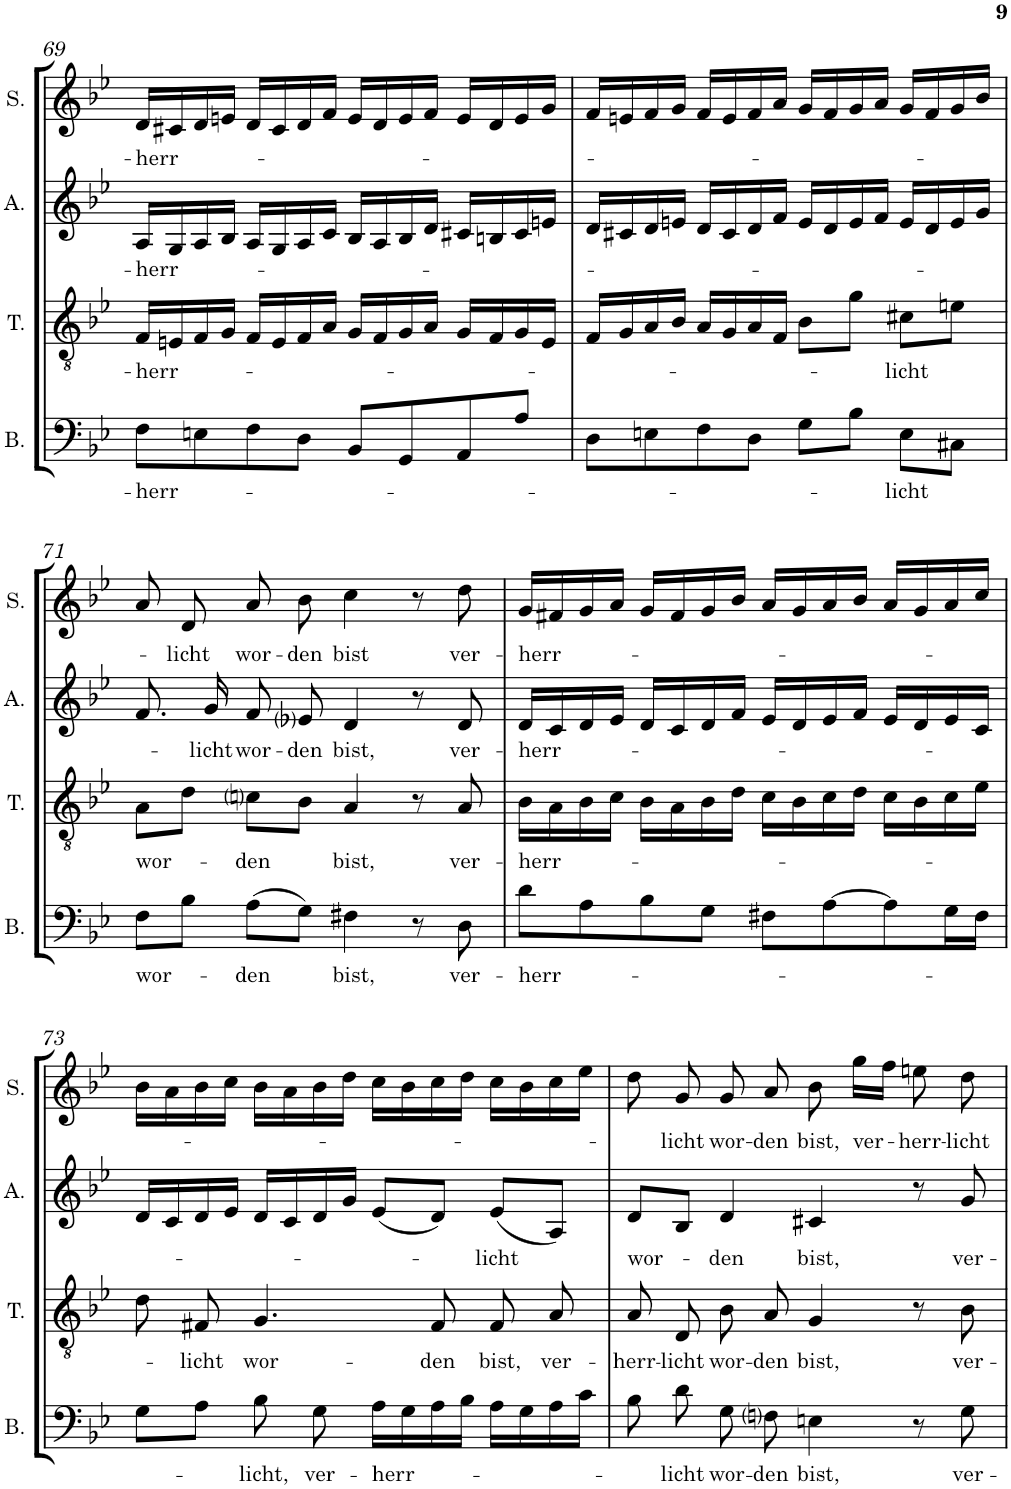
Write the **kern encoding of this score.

**kern	**text	**kern	**text	**kern	**text	**kern	**text
*part4	*part4	*part3	*part3	*part2	*part2	*part1	*part1
*staff4	*staff4	*staff3	*staff3	*staff2	*staff2	*staff1	*staff1
*I"Baß	*	*I"Tenor	*	*I"Alt	*	*I"Sopran	*
*I'B.	*	*I'T.	*	*I'A.	*	*I'S.	*
!!LO:PB:g=z
*clefF4	*	*clefGv2	*	*clefG2	*	*clefG2	*
*k[b-e-]	*	*k[b-e-]	*	*k[b-e-]	*	*k[b-e-]	*
*B-:	*	*B-:	*	*B-:	*	*B-:	*
*M4/4	*	*M4/4	*	*M4/4	*	*M4/4	*
=69	=69	=69	=69	=69	=69	=69	=69
!	!LO:LY:b	!	!LO:LY:b	!	!LO:LY:b	!	!LO:LY:b
8F\L	-herr-	16F/LL	-herr-	16A/LL	-herr-	16d/LL	-herr-
.	.	16En/	.	16G/	.	16c#X/	.
8En\	.	16F/	.	16A/	.	16d/	.
.	.	16G/JJ	.	16B-/JJ	.	16en/JJ	.
8F\	.	16F/LL	.	16A/LL	.	16d/LL	.
.	.	16E/	.	16G/	.	16c#/	.
8D\J	.	16F/	.	16A/	.	16d/	.
.	.	16A/JJ	.	16c/JJ	.	16f/JJ	.
8BB-/L	.	16G/LL	.	16B-/LL	.	16e/LL	.
.	.	16F/	.	16A/	.	16d/	.
8GG/	.	16G/	.	16B-/	.	16e/	.
.	.	16A/JJ	.	16d/JJ	.	16f/JJ	.
8AA/	.	16G/LL	.	16c#X/LL	.	16e/LL	.
.	.	16F/	.	16Bn/	.	16d/	.
8A/J	.	16G/	.	16c#/	.	16e/	.
.	.	16E/JJ	.	16en/JJ	.	16g/JJ	.
=70	=70	=70	=70	=70	=70	=70	=70
8D\L	.	16F/LL	.	16d/LL	.	16f/LL	.
.	.	16G/	.	16c#X/	.	16en/	.
8En\	.	16A/	.	16d/	.	16f/	.
.	.	16B-/JJ	.	16en/JJ	.	16g/JJ	.
8F\	.	16A/LL	.	16d/LL	.	16f/LL	.
.	.	16G/	.	16c#/	.	16e/	.
8D\J	.	16A/	.	16d/	.	16f/	.
.	.	16F/JJ	.	16f/JJ	.	16a/JJ	.
8G\L	.	8B-\L	.	16e/LL	.	16g/LL	.
.	.	.	.	16d/	.	16f/	.
8B-\J	.	8g\J	.	16e/	.	16g/	.
.	.	.	.	16f/JJ	.	16a/JJ	.
!	!LO:LY:b	!	!LO:LY:b	!	!	!	!
8E\L	-licht	8c#X\L	-licht	16e/LL	.	16g/LL	.
.	.	.	.	16d/	.	16f/	.
8C#X\J	.	8en\J	.	16e/	.	16g/	.
.	.	.	.	16g/JJ	.	16b-/JJ	.
!!LO:LB:g=z
=71	=71	=71	=71	=71	=71	=71	=71
!	!LO:LY:b	!	!LO:LY:b	!	!	!	!
8F\L	wor-	8A\L	wor-	8.f/	.	8a/	.
!	!	!	!	!	!	!	!LO:LY:b
8B-\J	.	8d\J	.	.	.	8d/	-licht
!	!	!	!	!	!LO:LY:b	!	!
.	.	.	.	16g/	-licht	.	.
!	!LO:LY:b	!	!LO:LY:b	!	!LO:LY:b	!	!LO:LY:b
(>8A\L	-den	8cni\L	-den	8f/	wor-	8a/	wor-
!	!	!	!	!	!LO:LY:b	!	!LO:LY:b
8G\J)	.	8B-\J	.	8e-i/	-den	8b-\	-den
!	!LO:LY:b	!	!LO:LY:b	!	!LO:LY:b	!	!LO:LY:b
4F#X\	bist,	4A/	bist,	4d/	bist,	4cc\	bist
8r	.	8r	.	8r	.	8r	.
!	!LO:LY:b	!	!LO:LY:b	!	!LO:LY:b	!	!LO:LY:b
8D\	ver-	8A/	ver-	8d/	ver-	8dd\	ver-
=72	=72	=72	=72	=72	=72	=72	=72
!	!LO:LY:b	!	!LO:LY:b	!	!LO:LY:b	!	!LO:LY:b
8d\L	-herr-	16B-\LL	-herr-	16d/LL	-herr-	16g/LL	-herr-
.	.	16A\	.	16c/	.	16f#X/	.
8A\	.	16B-\	.	16d/	.	16g/	.
.	.	16c\JJ	.	16e-/JJ	.	16a/JJ	.
8B-\	.	16B-\LL	.	16d/LL	.	16g/LL	.
.	.	16A\	.	16c/	.	16f#/	.
8G\J	.	16B-\	.	16d/	.	16g/	.
.	.	16d\JJ	.	16f/JJ	.	16b-/JJ	.
8F#X\L	.	16c\LL	.	16e-/LL	.	16a/LL	.
.	.	16B-\	.	16d/	.	16g/	.
[8A\	.	16c\	.	16e-/	.	16a/	.
.	.	16d\JJ	.	16f/JJ	.	16b-/JJ	.
8A\]	.	16c\LL	.	16e-/LL	.	16a/LL	.
.	.	16B-\	.	16d/	.	16g/	.
16G\L	.	16c\	.	16e-/	.	16a/	.
16F#\JJ	.	16e-\JJ	.	16c/JJ	.	16cc/JJ	.
!!LO:LB:g=z
=73	=73	=73	=73	=73	=73	=73	=73
8G\L	.	8d\	.	16d/LL	.	16b-\LL	.
.	.	.	.	16c/	.	16a\	.
!	!	!	!LO:LY:b	!	!	!	!
8A\J	.	8F#X/	-licht	16d/	.	16b-\	.
.	.	.	.	16e-/JJ	.	16cc\JJ	.
!	!LO:LY:b	!	!LO:LY:b	!	!	!	!
8B-\	-licht,	4.G/	wor-	16d/LL	.	16b-\LL	.
.	.	.	.	16c/	.	16a\	.
!	!LO:LY:b	!	!	!	!	!	!
8G\	ver-	.	.	16d/	.	16b-\	.
.	.	.	.	16g/JJ	.	16dd\JJ	.
!	!LO:LY:b	!	!	!	!	!	!
16A\LL	-herr-	.	.	(<8e-/L	.	16cc\LL	.
16G\	.	.	.	.	.	16b-\	.
!	!	!	!LO:LY:b	!	!	!	!
16A\	.	8F#/	-den	8d/J)	.	16cc\	.
16B-\JJ	.	.	.	.	.	16dd\JJ	.
!	!	!	!LO:LY:b	!	!LO:LY:b	!	!
16A\LL	.	8F#/	bist,	(<8e-/L	-licht	16cc\LL	.
16G\	.	.	.	.	.	16b-\	.
!	!	!	!LO:LY:b	!	!	!	!
16A\	.	8A/	ver-	8A/J)	.	16cc\	.
16c\JJ	.	.	.	.	.	16ee-\JJ	.
=74	=74	=74	=74	=74	=74	=74	=74
!	!	!	!LO:LY:b	!	!LO:LY:b	!	!
8B-\	.	8A/	-herr-	8d/L	wor-	8dd\	.
!	!LO:LY:b	!	!LO:LY:b	!	!	!	!LO:LY:b
8d\	-licht	8D/	-licht	8B-/J	.	8g/	-licht
!	!LO:LY:b	!	!LO:LY:b	!	!LO:LY:b	!	!LO:LY:b
8G\	wor-	8B-\	wor-	4d/	-den	8g/	wor-
!	!LO:LY:b	!	!LO:LY:b	!	!	!	!LO:LY:b
8Fni\	-den	8A/	-den	.	.	8a/	-den
!	!LO:LY:b	!	!LO:LY:b	!	!LO:LY:b	!	!LO:LY:b
4En\	bist,	4G/	bist,	4c#X/	bist,	8b-\	bist,
!	!	!	!	!	!	!	!LO:LY:b
.	.	.	.	.	.	16gg\LL	ver-
.	.	.	.	.	.	16ff\JJ	.
!	!	!	!	!	!	!	!LO:LY:b
8r	.	8r	.	8r	.	8een\	-herr-
!	!LO:LY:b	!	!LO:LY:b	!	!LO:LY:b	!	!LO:LY:b
8G\	ver-	8B-\	ver-	8g/	ver-	8dd\	-licht
=	=	=	=	=	=	=	=
*-	*-	*-	*-	*-	*-	*-	*-
